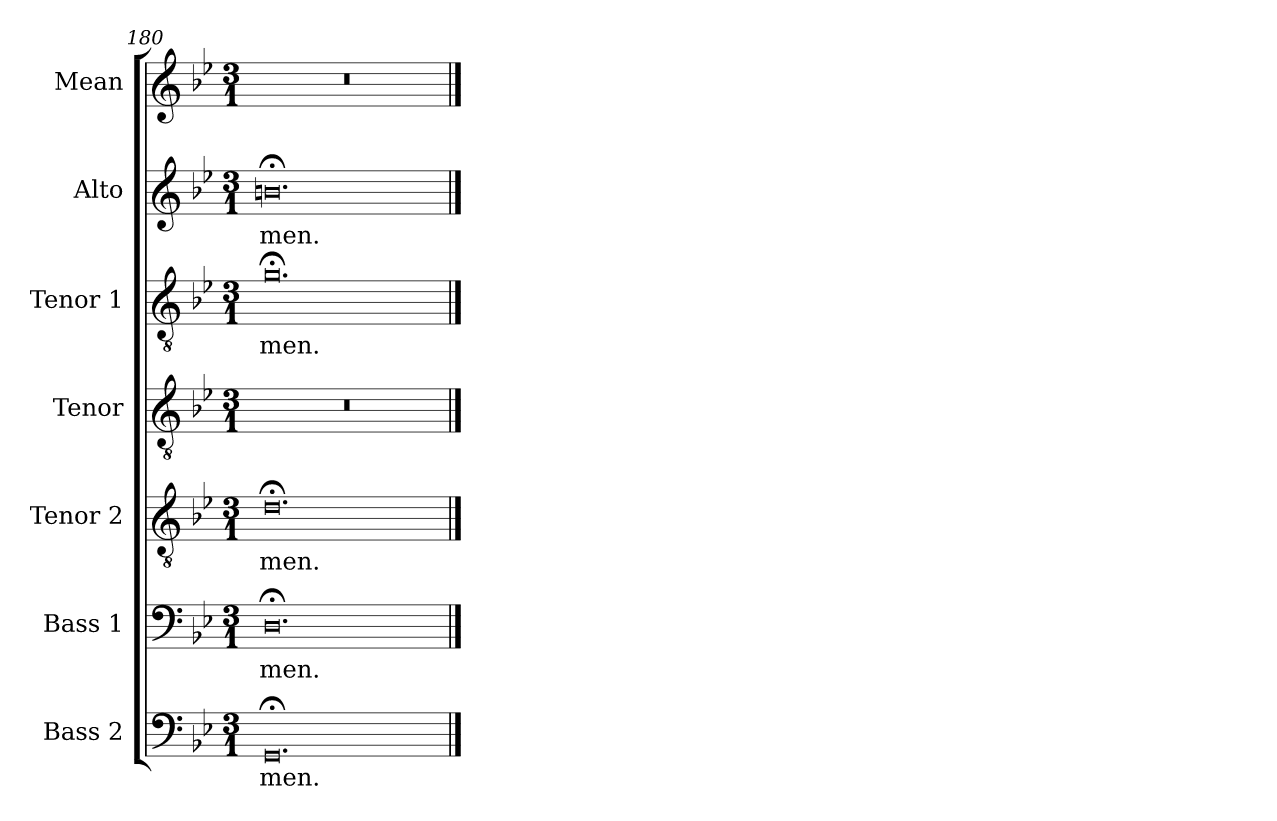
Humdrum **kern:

**kern	**text	**kern	**text	**kern	**text	**kern	**kern	**text	**kern	**text	**kern
*part7	*part7	*part6	*part6	*part5	*part5	*part4	*part3	*part3	*part2	*part2	*part1
*staff7	*staff7	*staff6	*staff6	*staff5	*staff5	*staff4	*staff3	*staff3	*staff2	*staff2	*staff1
*I"Bass 2	*	*I"Bass 1	*	*I"Tenor 2	*	*I"Tenor	*I"Tenor 1	*	*I"Alto	*	*I"Mean
*I'B2.	*	*I'B1.	*	*I'T2.	*	*I'T2.	*I'T1.	*	*I'A.	*	*
*clefF4	*	*clefF4	*	*clefGv2	*	*clefGv2	*clefGv2	*	*clefG2	*	*clefG2
*	*	*	*	*ITrd7c12	*	*ITrd7c12	*ITrd7c12	*	*	*	*
*k[b-e-]	*	*k[b-e-]	*	*k[b-e-]	*	*k[b-e-]	*k[b-e-]	*	*k[b-e-]	*	*k[b-e-]
*B-:	*	*B-:	*	*B-:	*	*B-:	*B-:	*	*B-:	*	*B-:
*M3/1	*	*M3/1	*	*M3/1	*	*M3/1	*M3/1	*	*M3/1	*	*M3/1
=180	=180	=180	=180	=180	=180	=180	=180	=180	=180	=180	=180
!	!LO:LY:b:color=#000000	!	!	!	!	!	!	!	!	!	!
!	!	!	!LO:LY:b:color=#000000	!	!	!	!	!	!	!	!
!	!	!	!	!	!LO:LY:b:color=#000000	!LO:N:vis=1	!	!	!	!	!
!	!	!	!	!	!	!	!	!LO:LY:b:color=#000000	!	!	!
!	!	!	!	!	!	!	!	!	!	!LO:LY:b:color=#000000	!LO:N:vis=1
0.GG;i	-men.	0.D;i	-men.	0.D;i	-men.	0.r	0.G;i	-men.	0.bn;i	-men.	0.r
==	==	==	==	==	==	==	==	==	==	==	==
*-	*-	*-	*-	*-	*-	*-	*-	*-	*-	*-	*-
